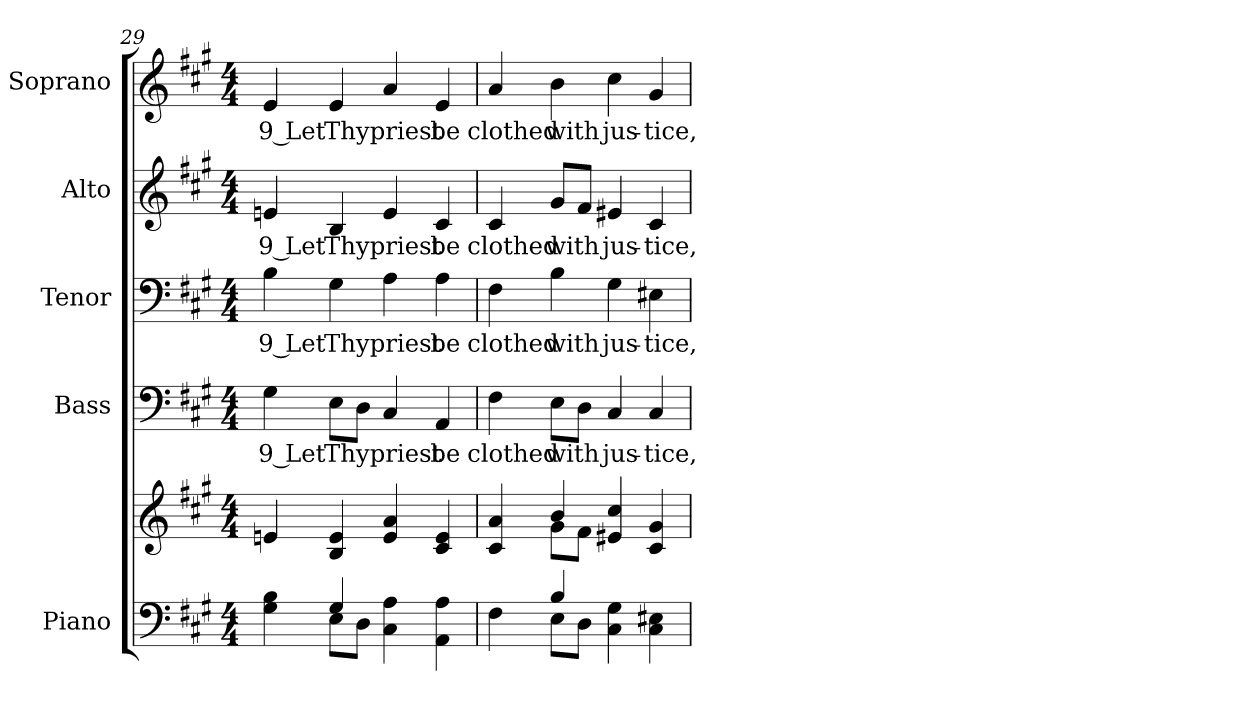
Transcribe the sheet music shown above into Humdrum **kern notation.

**kern	**kern	**kern	**text	**kern	**text	**kern	**text	**kern	**text
*part5	*part5	*part4	*part4	*part3	*part3	*part2	*part2	*part1	*part1
*staff6	*staff5	*staff4	*staff4	*staff3	*staff3	*staff2	*staff2	*staff1	*staff1
*I"Piano	*	*I"Bass	*	*I"Tenor	*	*I"Alto	*	*I"Soprano	*
*I'Pno.	*	*I'B.	*	*I'T.	*	*I'A.	*	*I'S.	*
!!LO:PB:g=z
*clefF4	*clefG2	*clefF4	*	*clefF4	*	*clefG2	*	*clefG2	*
*k[f#c#g#]	*k[f#c#g#]	*k[f#c#g#]	*	*k[f#c#g#]	*	*k[f#c#g#]	*	*k[f#c#g#]	*
*A:	*A:	*A:	*	*A:	*	*A:	*	*A:	*
*M4/4	*M4/4	*M4/4	*	*M4/4	*	*M4/4	*	*M4/4	*
=29	=29	=29	=29	=29	=29	=29	=29	=29	=29
*^	*	*	*	*	*	*	*	*	*
!	!	!	!	!LO:LY:b:color=#000000	!	!	!	!	!	!
!	!	!	!	!	!	!LO:LY:b:color=#000000	!	!	!	!
!	!	!	!	!	!	!	!	!LO:LY:b:color=#000000	!	!
!	!	!	!	!	!	!	!	!	!	!LO:LY:b:color=#000000
4G#i\ 4Bi	4ryy	4eni/	4G#i\	9 Let	4Bi\	9 Let	4eni/	9 Let	4ei/	9 Let
!	!	!	!	!LO:LY:b:color=#000000	!	!	!	!	!	!
!	!	!	!	!	!	!LO:LY:b:color=#000000	!	!	!	!
!	!	!	!	!	!	!	!	!LO:LY:b:color=#000000	!	!
!	!	!	!	!	!	!	!	!	!	!LO:LY:b:color=#000000
4G#i/	8Ei\L	4Bi/ 4ei	8Ei\L	Thy	4G#i\	Thy	4Bi/	Thy	4ei/	Thy
.	8Di\J	.	8Di\J	.	.	.	.	.	.	.
!	!	!	!	!LO:LY:b:color=#000000	!	!	!	!	!	!
!	!	!	!	!	!	!LO:LY:b:color=#000000	!	!	!	!
!	!	!	!	!	!	!	!	!LO:LY:b:color=#000000	!	!
!	!	!	!	!	!	!	!	!	!	!LO:LY:b:color=#000000
4C#i\ 4Ai	2ryy	4ei/ 4ai	4C#i/	priest	4Ai\	priest	4ei/	priest	4ai/	priest
!	!	!	!	!LO:LY:b:color=#000000	!	!	!	!	!	!
!	!	!	!	!	!	!LO:LY:b:color=#000000	!	!	!	!
!	!	!	!	!	!	!	!	!LO:LY:b:color=#000000	!	!
!	!	!	!	!	!	!	!	!	!	!LO:LY:b:color=#000000
4AAi\ 4Ai	.	4c#i/ 4ei	4AAi/	be	4Ai\	be	4c#i/	be	4ei/	be
=30	=30	=30	=30	=30	=30	=30	=30	=30	=30	=30
*	*	*^	*	*	*	*	*	*	*	*
!	!	!	!	!	!LO:LY:b:color=#000000	!	!	!	!	!	!
!	!	!	!	!	!	!	!LO:LY:b:color=#000000	!	!	!	!
!	!	!	!	!	!	!	!	!	!LO:LY:b:color=#000000	!	!
!	!	!	!	!	!	!	!	!	!	!	!LO:LY:b:color=#000000
4F#i\	4ryy	4c#i/ 4ai	4ryy	4F#i\	clothed	4F#i\	clothed	4c#i/	clothed	4ai/	clothed
!	!	!	!	!	!LO:LY:b:color=#000000	!	!	!	!	!	!
!	!	!	!	!	!	!	!LO:LY:b:color=#000000	!	!	!	!
!	!	!	!	!	!	!	!	!	!LO:LY:b:color=#000000	!	!
!	!	!	!	!	!	!	!	!	!	!	!LO:LY:b:color=#000000
4Bi/	8Ei\L	4bi/	8g#i\L	8Ei\L	with	4Bi\	with	8g#i/L	with	4bi\	with
.	8Di\J	.	8f#i\J	8Di\J	.	.	.	8f#i/J	.	.	.
!	!	!	!	!	!LO:LY:b:color=#000000	!	!	!	!	!	!
!	!	!	!	!	!	!	!LO:LY:b:color=#000000	!	!	!	!
!	!	!	!	!	!	!	!	!	!LO:LY:b:color=#000000	!	!
!	!	!	!	!	!	!	!	!	!	!	!LO:LY:b:color=#000000
4C#i\ 4G#i	2ryy	4e#Xi/ 4cc#i	2ryy	4C#i/	jus-	4G#i\	jus-	4e#Xi/	jus-	4cc#i\	jus-
!	!	!	!	!	!LO:LY:b:color=#000000	!	!	!	!	!	!
!	!	!	!	!	!	!	!LO:LY:b:color=#000000	!	!	!	!
!	!	!	!	!	!	!	!	!	!LO:LY:b:color=#000000	!	!
!	!	!	!	!	!	!	!	!	!	!	!LO:LY:b:color=#000000
4C#i\ 4E#Xi	.	4c#i/ 4g#i	.	4C#i/	-tice,	4E#Xi\	-tice,	4c#i/	-tice,	4g#i/	-tice,
*v	*v	*	*	*	*	*	*	*	*	*	*
*	*v	*v	*	*	*	*	*	*	*	*
=	=	=	=	=	=	=	=	=	=
*-	*-	*-	*-	*-	*-	*-	*-	*-	*-
